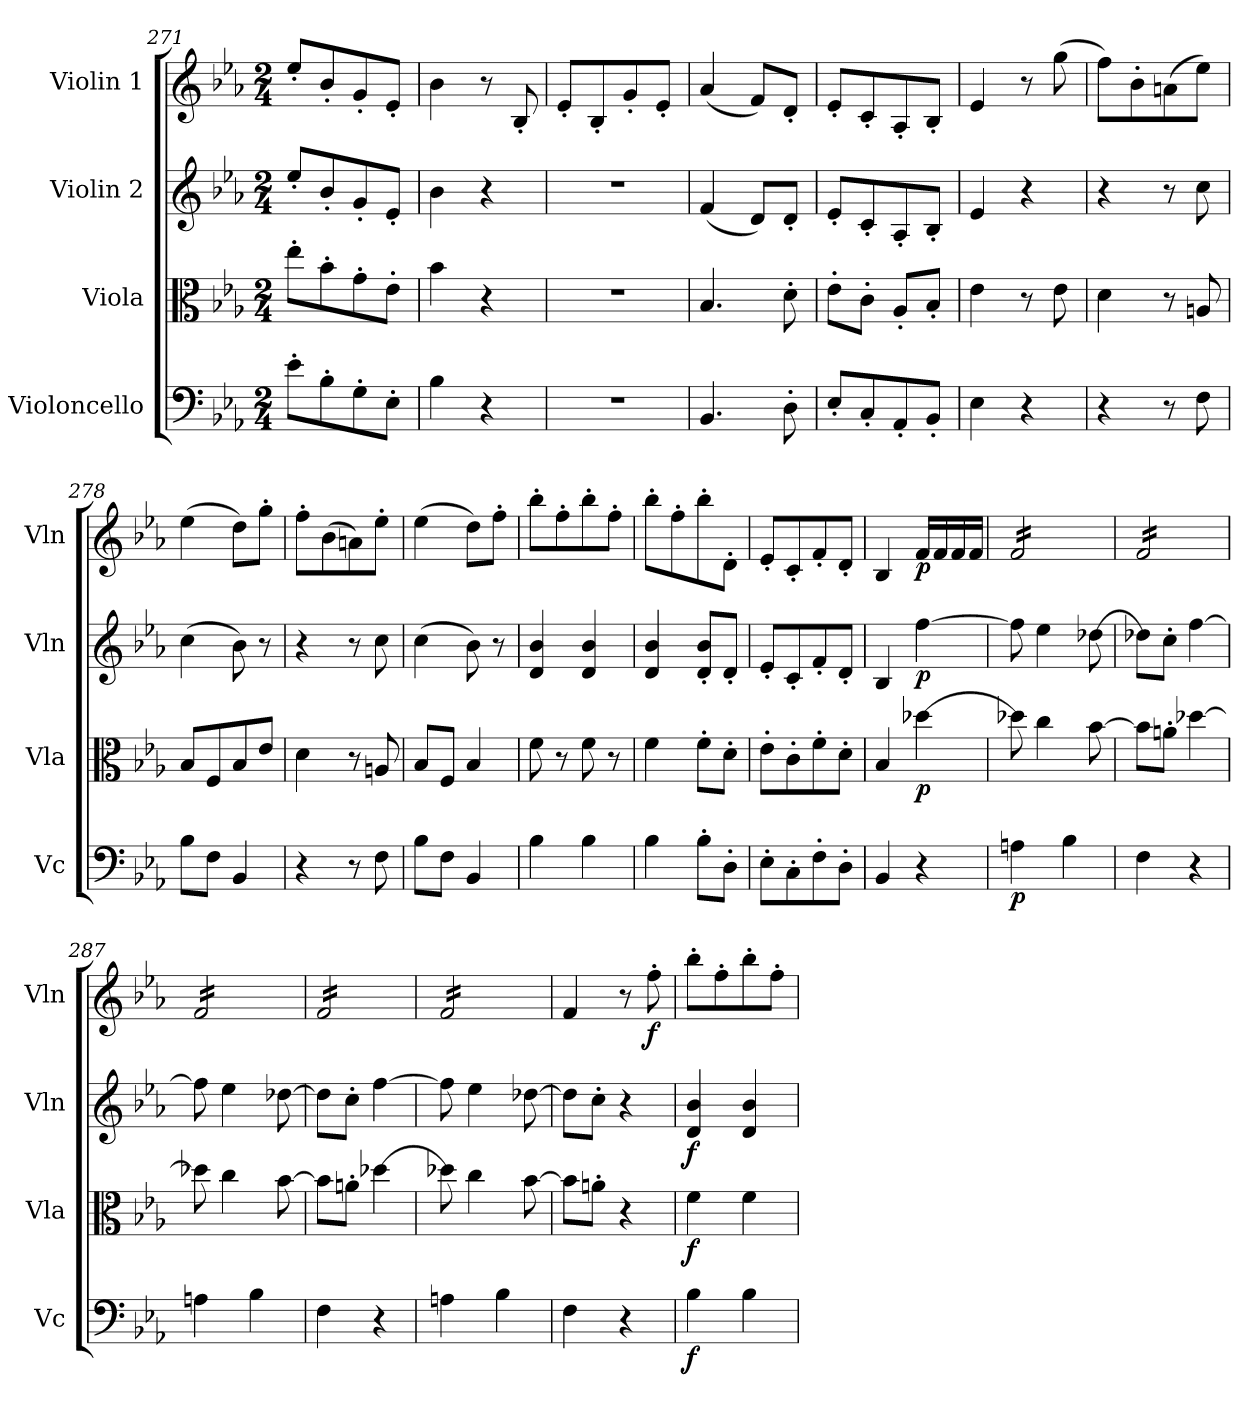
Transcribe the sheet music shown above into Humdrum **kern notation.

**kern	**dynam	**kern	**dynam	**kern	**dynam	**kern	**dynam
*part4	*part4	*part3	*part3	*part2	*part2	*part1	*part1
*staff4	*staff4	*staff3	*staff3	*staff2	*staff2	*staff1	*staff1
*I"Violoncello	*	*I"Viola	*	*I"Violin 2	*	*I"Violin 1	*
*I'Vc	*	*I'Vla	*	*I'Vln	*	*I'Vln	*
*clefF4	*	*clefC3	*	*clefG2	*	*clefG2	*
*k[b-e-a-]	*	*k[b-e-a-]	*	*k[b-e-a-]	*	*k[b-e-a-]	*
*M2/4	*	*M2/4	*	*M2/4	*	*M2/4	*
=271	=271	=271	=271	=271	=271	=271	=271
8e-'\L	.	8ee-'\L	.	8ee-'/L	.	8ee-'/L	.
8B-'\	.	8b-'\	.	8b-'/	.	8b-'/	.
8G'\	.	8g'\	.	8g'/	.	8g'/	.
8E-'\J	.	8e-'\J	.	8e-'/J	.	8e-'/J	.
=272	=272	=272	=272	=272	=272	=272	=272
4B-\	.	4b-\	.	4b-\	.	4b-\	.
4r	.	4r	.	4r	.	8r	.
.	.	.	.	.	.	8B-'/	.
=273	=273	=273	=273	=273	=273	=273	=273
2r	.	2r	.	2r	.	8e-'/L	.
.	.	.	.	.	.	8B-'/	.
.	.	.	.	.	.	8g'/	.
.	.	.	.	.	.	8e-'/J	.
=274	=274	=274	=274	=274	=274	=274	=274
4.BB-/	.	4.B-/	.	(<4f/	.	(<4a-/	.
.	.	.	.	8d/L)	.	8f/L)	.
8D'\	.	8d'\	.	8d'/J	.	8d'/J	.
=275	=275	=275	=275	=275	=275	=275	=275
8E-'/L	.	8e-'\L	.	8e-'/L	.	8e-'/L	.
8C'/	.	8c'\J	.	8c'/	.	8c'/	.
8AA-'/	.	8A-'/L	.	8A-'/	.	8A-'/	.
8BB-'/J	.	8B-'/J	.	8B-'/J	.	8B-'/J	.
!!LO:LB:g=z
=276	=276	=276	=276	=276	=276	=276	=276
4E-\	.	4e-\	.	4e-/	.	4e-/	.
4r	.	8r	.	4r	.	8r	.
.	.	8e-\	.	.	.	(>8gg\	.
=277	=277	=277	=277	=277	=277	=277	=277
4r	.	4d\	.	4r	.	8ff\L)	.
.	.	.	.	.	.	8b-'\	.
8r	.	8r	.	8r	.	(>8an\	.
8F\	.	8An/	.	8cc\	.	8ee-\J)	.
=278	=278	=278	=278	=278	=278	=278	=278
8B-\L	.	8B-/L	.	(>4cc\	.	(>4ee-\	.
8F\J	.	8F/	.	.	.	.	.
4BB-/	.	8B-/	.	8b-\)	.	8dd\L)	.
.	.	8e-/J	.	8r	.	8gg'\J	.
=279	=279	=279	=279	=279	=279	=279	=279
4r	.	4d\	.	4r	.	8ff'\L	.
.	.	.	.	.	.	(>8b-\	.
8r	.	8r	.	8r	.	8an\)	.
8F\	.	8An/	.	8cc\	.	8ee-'\J	.
=280	=280	=280	=280	=280	=280	=280	=280
8B-\L	.	8B-/L	.	(>4cc\	.	(>4ee-\	.
8F\J	.	8F/J	.	.	.	.	.
4BB-/	.	4B-/	.	8b-\)	.	8dd\L)	.
.	.	.	.	8r	.	8ff'\J	.
=281	=281	=281	=281	=281	=281	=281	=281
4B-\	.	8f\	.	4d/ 4b-/	.	8bb-'\L	.
.	.	8r	.	.	.	8ff'\	.
4B-\	.	8f\	.	4d/ 4b-/	.	8bb-'\	.
.	.	8r	.	.	.	8ff'\J	.
=282	=282	=282	=282	=282	=282	=282	=282
4B-\	.	4f\	.	4d/ 4b-/	.	8bb-'\L	.
.	.	.	.	.	.	8ff'\	.
8B-'\L	.	8f'\L	.	8d/' 8b-/'L	.	8bb-'\	.
8D'\J	.	8d'\J	.	8d'/J	.	8d'\J	.
=283	=283	=283	=283	=283	=283	=283	=283
8E-'\L	.	8e-'\L	.	8e-'/L	.	8e-'/L	.
8C'\	.	8c'\	.	8c'/	.	8c'/	.
8F'\	.	8f'\	.	8f'/	.	8f'/	.
8D'\J	.	8d'\J	.	8d'/J	.	8d'/J	.
=284	=284	=284	=284	=284	=284	=284	=284
4BB-/	.	4B-/	.	4B-/	.	4B-/	.
!	!	!	!LO:DY:b	!	!LO:DY:b	!	!LO:DY:b
4r	.	[4dd-X\	p	[4ff\	p	16f/LL	p
.	.	.	.	.	.	16f/	.
.	.	.	.	.	.	16f/	.
.	.	.	.	.	.	16f/JJ	.
!!LO:LB:g=z
=285	=285	=285	=285	=285	=285	=285	=285
!	!LO:DY:b	!	!	!	!	!	!
*	*	*	*	*	*	*tremolo	*
4An\	p	8dd-X\]	.	8ff\]	.	16f/LL	.
.	.	.	.	.	.	16f/	.
.	.	4cc\	.	4ee-\	.	16f/	.
.	.	.	.	.	.	16f/	.
4B-\	.	.	.	.	.	16f/	.
.	.	.	.	.	.	16f/	.
.	.	[8b-\	.	[8dd-X\	.	16f/	.
.	.	.	.	.	.	16f/JJ	.
=286	=286	=286	=286	=286	=286	=286	=286
4F\	.	8b-\L]	.	8dd-X\L]	.	16f/LL	.
.	.	.	.	.	.	16f/	.
.	.	8an'\J	.	8cc'\J	.	16f/	.
.	.	.	.	.	.	16f/	.
4r	.	[4dd-X\	.	[4ff\	.	16f/	.
.	.	.	.	.	.	16f/	.
.	.	.	.	.	.	16f/	.
.	.	.	.	.	.	16f/JJ	.
=287	=287	=287	=287	=287	=287	=287	=287
4An\	.	8dd-X\]	.	8ff\]	.	16f/LL	.
.	.	.	.	.	.	16f/	.
.	.	4cc\	.	4ee-\	.	16f/	.
.	.	.	.	.	.	16f/	.
4B-\	.	.	.	.	.	16f/	.
.	.	.	.	.	.	16f/	.
.	.	[8b-\	.	[8dd-X\	.	16f/	.
.	.	.	.	.	.	16f/JJ	.
=288	=288	=288	=288	=288	=288	=288	=288
4F\	.	8b-\L]	.	8dd-\L]	.	16f/LL	.
.	.	.	.	.	.	16f/	.
.	.	8an'\J	.	8cc'\J	.	16f/	.
.	.	.	.	.	.	16f/	.
4r	.	[4dd-X\	.	[4ff\	.	16f/	.
.	.	.	.	.	.	16f/	.
.	.	.	.	.	.	16f/	.
.	.	.	.	.	.	16f/JJ	.
=289	=289	=289	=289	=289	=289	=289	=289
4An\	.	8dd-X\]	.	8ff\]	.	16f/LL	.
.	.	.	.	.	.	16f/	.
.	.	4cc\	.	4ee-\	.	16f/	.
.	.	.	.	.	.	16f/	.
4B-\	.	.	.	.	.	16f/	.
.	.	.	.	.	.	16f/	.
.	.	[8b-\	.	[8dd-X\	.	16f/	.
.	.	.	.	.	.	16f/JJ	.
*	*	*	*	*	*	*Xtremolo	*
=290	=290	=290	=290	=290	=290	=290	=290
4F\	.	8b-\L]	.	8dd-\L]	.	4f/	.
.	.	8an'\J	.	8cc'\J	.	.	.
4r	.	4r	.	4r	.	8r	.
!	!	!	!	!	!	!	!LO:DY:b
.	.	.	.	.	.	8ff'\	f
=291	=291	=291	=291	=291	=291	=291	=291
!	!LO:DY:b	!	!LO:DY:b	!	!LO:DY:b	!	!
4B-\	f	4f\	f	4d/ 4b-/	f	8bb-'\L	.
.	.	.	.	.	.	8ff'\	.
4B-\	.	4f\	.	4d/ 4b-/	.	8bb-'\	.
.	.	.	.	.	.	8ff'\J	.
=	=	=	=	=	=	=	=
*-	*-	*-	*-	*-	*-	*-	*-
